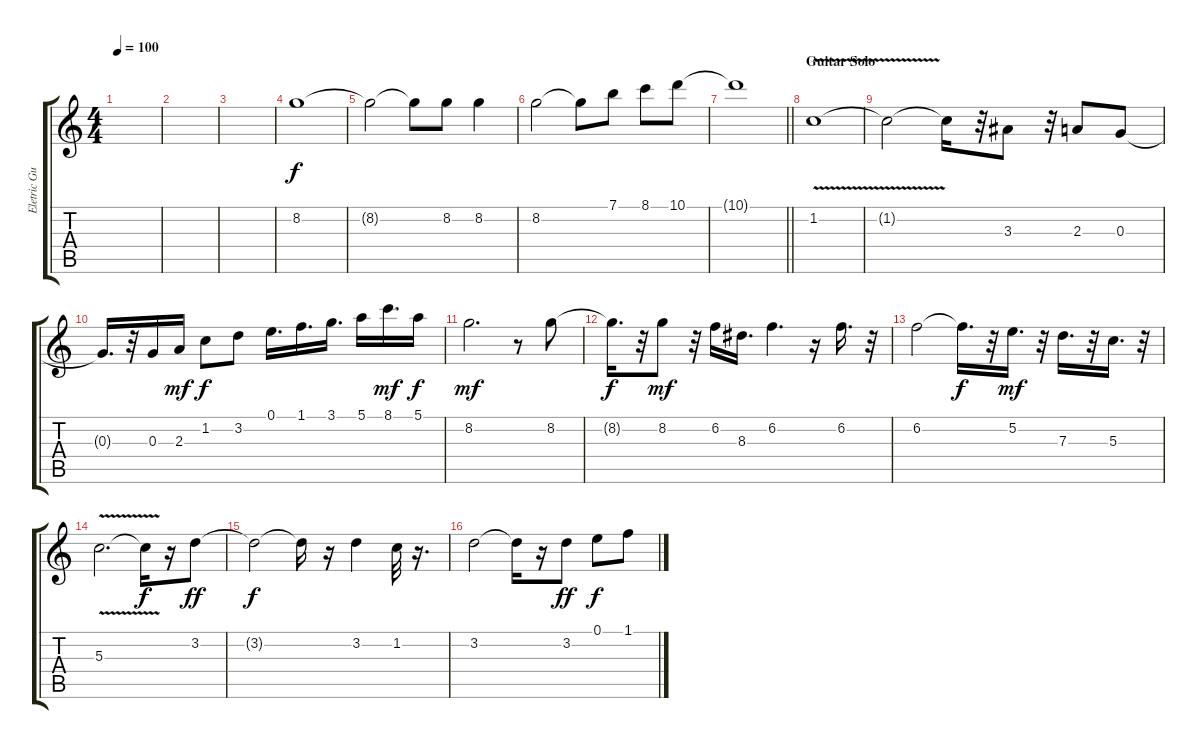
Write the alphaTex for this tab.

\track ("Eletric Guitar (Peter Frampton)" "Eletric Gu") {instrument overdrivenguitar}
\staff {score tabs}
\tuning (E4 B3 G3 D3 A2 E2) {hide}
\ts (4 4)
\tempo 100
\clef g2
\ks c
|
|
|
8.2.1 |
8.2{t}.2 8.2{t}.8 8.2.8 8.2.4 |
8.2.2 8.2{t}.8 7.1.8 8.1.8 10.1.8 |
\barLineRight lightlight
10.1{t}.1 |
\section ("" "Guitar Solo")
1.2{v}.1 |
1.2{t}.2 1.2{t}.16 r.32 3.3.8 r.32 2.3.8 0.3.8 |
0.3{t}.16{d} r.32 0.3.16 2.3.16{dy mf} 1.2.8{dy f} 3.2.8 0.1.16{d} 1.1.16{d} 3.1.16{d} 5.1.16 8.1.16{d dy mf} 5.1.16{dy f} |
8.2.2{d dy mf} r.8 8.2.8 |
8.2{t}.16{d dy f} r.32 8.2.8{dy mf} r.32 6.2.16 8.3.16{d} 6.2.4{d} r.16 6.2.16{d} r.32 |
6.2.2 6.2{t}.16{d dy f} r.32 5.2.16{d dy mf} r.32 7.3.16{d} r.32 5.3.16{d} r.32 |
5.3{v}.2{d} 5.3{t}.16{dy f} r.16 3.2.8{dy ff} |
3.2{t}.2{dy f} 3.2{t}.16 r.16 3.2.4 1.2.32 r.16{d} |
3.2.2 3.2{t}.16 r.16 3.2.8{dy ff} 0.1.8{dy f} 1.1.8
